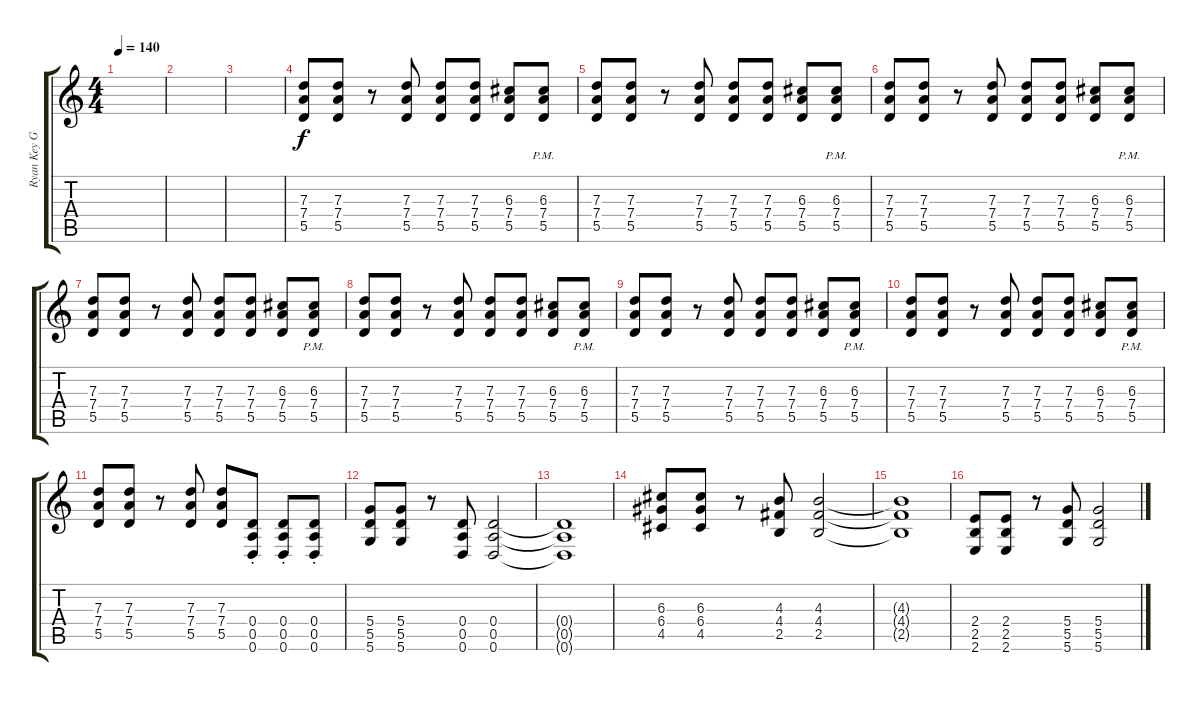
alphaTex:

\track ("Ryan Key Guitar 1" "Ryan Key G") {instrument distortionguitar}
\staff {score tabs}
\tuning (E4 B3 G3 D3 A2 D2) {hide}
\ts (4 4)
\tempo 140
\clef g2
\ks c
|
|
|
(7.3 7.4 5.5).8{volume 7} (7.3 7.4 5.5).8 r.8 (7.3 7.4 5.5).8 (7.3 7.4 5.5).8 (7.3 7.4 5.5).8 (6.3 7.4 5.5).8 (6.3 7.4 5.5{pm}).8 |
(7.3 7.4 5.5).8 (7.3 7.4 5.5).8 r.8 (7.3 7.4 5.5).8 (7.3 7.4 5.5).8 (7.3 7.4 5.5).8 (6.3 7.4 5.5).8 (6.3 7.4 5.5{pm}).8 |
(7.3 7.4 5.5).8 (7.3 7.4 5.5).8 r.8 (7.3 7.4 5.5).8 (7.3 7.4 5.5).8 (7.3 7.4 5.5).8 (6.3 7.4 5.5).8 (6.3 7.4 5.5{pm}).8 |
(7.3 7.4 5.5).8 (7.3 7.4 5.5).8 r.8 (7.3 7.4 5.5).8 (7.3 7.4 5.5).8 (7.3 7.4 5.5).8 (6.3 7.4 5.5).8 (6.3 7.4 5.5{pm}).8 |
(7.3 7.4 5.5).8 (7.3 7.4 5.5).8 r.8 (7.3 7.4 5.5).8 (7.3 7.4 5.5).8 (7.3 7.4 5.5).8 (6.3 7.4 5.5).8 (6.3 7.4 5.5{pm}).8 |
(7.3 7.4 5.5).8 (7.3 7.4 5.5).8 r.8 (7.3 7.4 5.5).8 (7.3 7.4 5.5).8 (7.3 7.4 5.5).8 (6.3 7.4 5.5).8 (6.3 7.4 5.5{pm}).8 |
(7.3 7.4 5.5).8 (7.3 7.4 5.5).8 r.8 (7.3 7.4 5.5).8 (7.3 7.4 5.5).8 (7.3 7.4 5.5).8 (6.3 7.4 5.5).8 (6.3 7.4 5.5{pm}).8 |
(7.3 7.4 5.5).8 (7.3 7.4 5.5).8 r.8 (7.3 7.4 5.5).8 (7.3 7.4 5.5).8 (0.4{st} 0.5{st} 0.6{st}).8{volume 13} (0.4{st} 0.5{st} 0.6{st}).8 (0.4{st} 0.5{st} 0.6{st}).8 |
(5.4 5.5 5.6).8 (5.4 5.5 5.6).8 r.8 (0.4 0.5 0.6).8 (0.4 0.5 0.6).2 |
(0.4{t} 0.5{t} 0.6{t}).1 |
(6.3 6.4 4.5).8 (6.3 6.4 4.5).8 r.8 (4.3 4.4 2.5).8 (4.3 4.4 2.5).2 |
(4.3{t} 4.4{t} 2.5{t}).1 |
(2.4 2.5 2.6).8 (2.4 2.5 2.6).8 r.8 (5.4 5.5 5.6).8 (5.4 5.5 5.6).2
